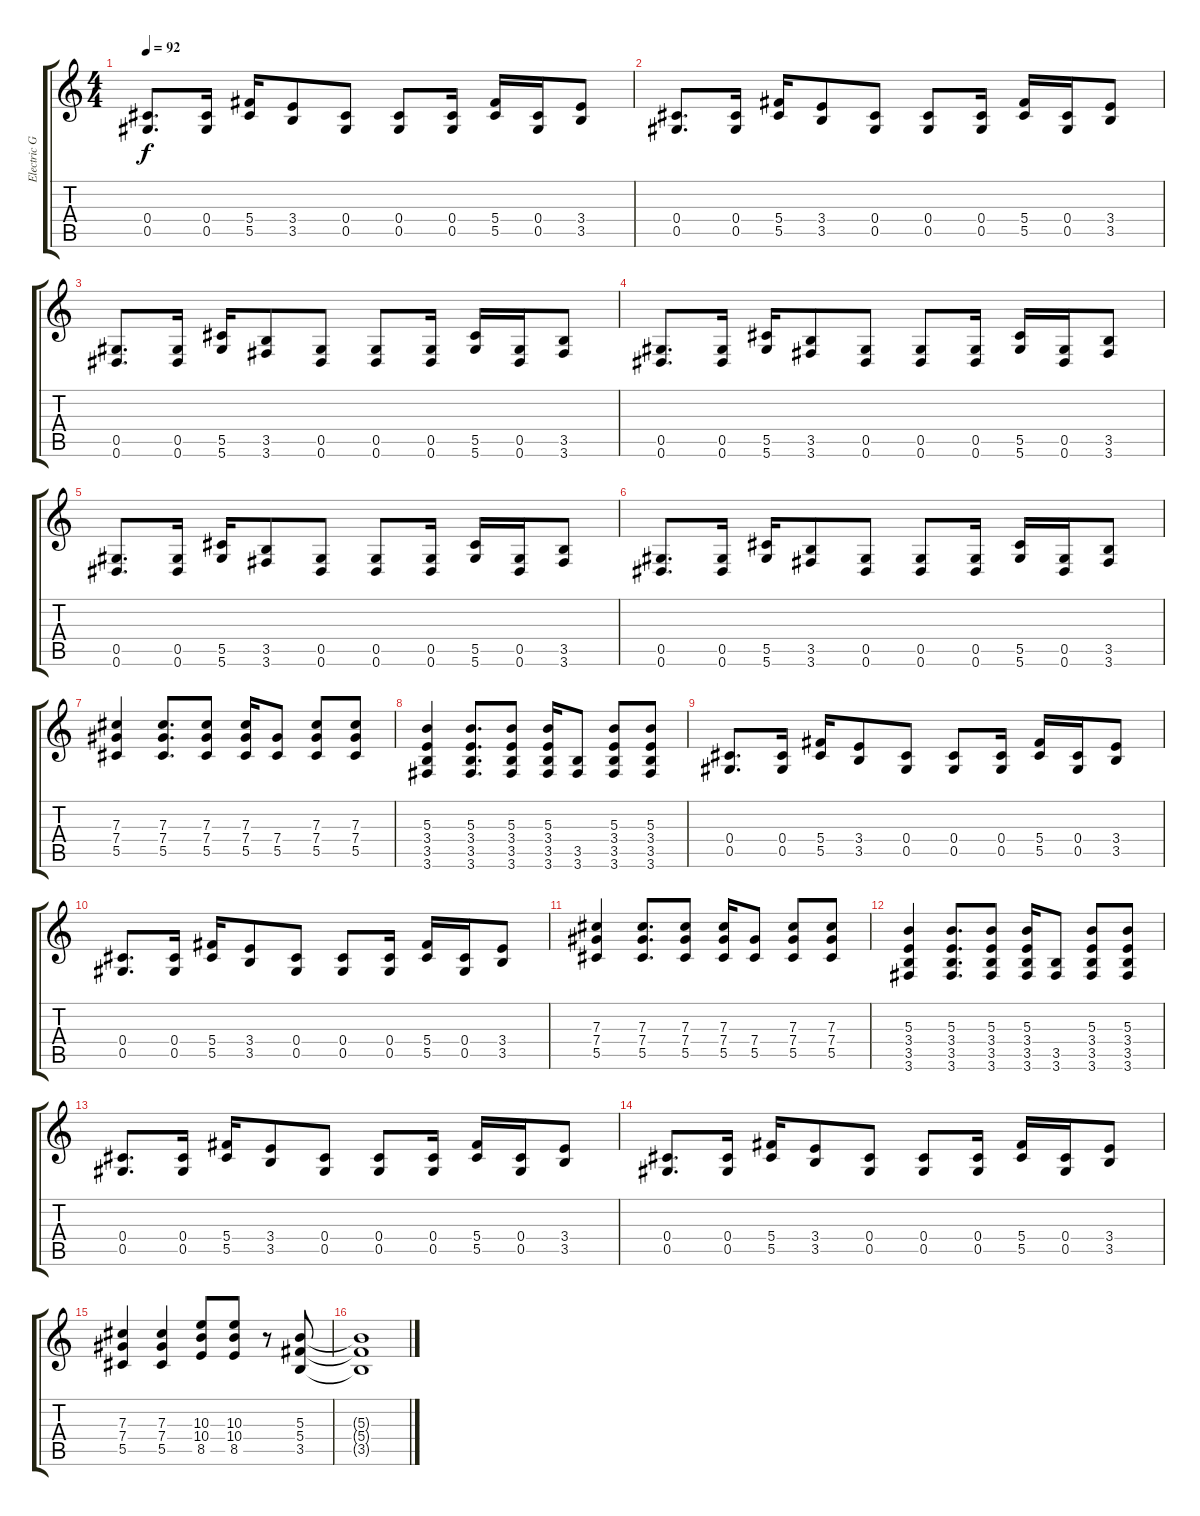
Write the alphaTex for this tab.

\track ("Electric Guitar" "Electric G") {instrument overdrivenguitar}
\staff {score tabs}
\tuning (Eb4 Bb3 Gb3 Db3 Ab2 Eb2) {hide}
\ts (4 4)
\tempo 92
\clef g2
\ks c
(0.4 0.5).8{d dy f} (0.4 0.5).16 (5.4 5.5).16 (3.4 3.5).8 (0.4 0.5).8 (0.4 0.5).8 (0.4 0.5).16 (5.4 5.5).16 (0.4 0.5).16 (3.4 3.5).8 |
(0.4 0.5).8{d} (0.4 0.5).16 (5.4 5.5).16 (3.4 3.5).8 (0.4 0.5).8 (0.4 0.5).8 (0.4 0.5).16 (5.4 5.5).16 (0.4 0.5).16 (3.4 3.5).8 |
(0.5 0.6).8{d} (0.5 0.6).16 (5.5 5.6).16 (3.5 3.6).8 (0.5 0.6).8 (0.5 0.6).8 (0.5 0.6).16 (5.5 5.6).16 (0.5 0.6).16 (3.5 3.6).8 |
(0.5 0.6).8{d} (0.5 0.6).16 (5.5 5.6).16 (3.5 3.6).8 (0.5 0.6).8 (0.5 0.6).8 (0.5 0.6).16 (5.5 5.6).16 (0.5 0.6).16 (3.5 3.6).8 |
(0.5 0.6).8{d} (0.5 0.6).16 (5.5 5.6).16 (3.5 3.6).8 (0.5 0.6).8 (0.5 0.6).8 (0.5 0.6).16 (5.5 5.6).16 (0.5 0.6).16 (3.5 3.6).8 |
(0.5 0.6).8{d} (0.5 0.6).16 (5.5 5.6).16 (3.5 3.6).8 (0.5 0.6).8 (0.5 0.6).8 (0.5 0.6).16 (5.5 5.6).16 (0.5 0.6).16 (3.5 3.6).8 |
(7.3 7.4 5.5).4 (7.3 7.4 5.5).8{d} (7.3 7.4 5.5).8 (7.3 7.4 5.5).16 (7.4 5.5).8 (7.3 7.4 5.5).8 (7.3 7.4 5.5).8 |
(5.3 3.4 3.5 3.6).4 (5.3 3.4 3.5 3.6).8{d} (5.3 3.4 3.5 3.6).8 (5.3 3.4 3.5 3.6).16 (3.5 3.6).8 (5.3 3.4 3.5 3.6).8 (5.3 3.4 3.5 3.6).8 |
(0.4 0.5).8{d} (0.4 0.5).16 (5.4 5.5).16 (3.4 3.5).8 (0.4 0.5).8 (0.4 0.5).8 (0.4 0.5).16 (5.4 5.5).16 (0.4 0.5).16 (3.4 3.5).8 |
(0.4 0.5).8{d} (0.4 0.5).16 (5.4 5.5).16 (3.4 3.5).8 (0.4 0.5).8 (0.4 0.5).8 (0.4 0.5).16 (5.4 5.5).16 (0.4 0.5).16 (3.4 3.5).8 |
(7.3 7.4 5.5).4 (7.3 7.4 5.5).8{d} (7.3 7.4 5.5).8 (7.3 7.4 5.5).16 (7.4 5.5).8 (7.3 7.4 5.5).8 (7.3 7.4 5.5).8 |
(5.3 3.4 3.5 3.6).4 (5.3 3.4 3.5 3.6).8{d} (5.3 3.4 3.5 3.6).8 (5.3 3.4 3.5 3.6).16 (3.5 3.6).8 (5.3 3.4 3.5 3.6).8 (5.3 3.4 3.5 3.6).8 |
(0.4 0.5).8{d} (0.4 0.5).16 (5.4 5.5).16 (3.4 3.5).8 (0.4 0.5).8 (0.4 0.5).8 (0.4 0.5).16 (5.4 5.5).16 (0.4 0.5).16 (3.4 3.5).8 |
(0.4 0.5).8{d} (0.4 0.5).16 (5.4 5.5).16 (3.4 3.5).8 (0.4 0.5).8 (0.4 0.5).8 (0.4 0.5).16 (5.4 5.5).16 (0.4 0.5).16 (3.4 3.5).8 |
(7.3 7.4 5.5).4 (7.3 7.4 5.5).4 (10.3 10.4 8.5).8 (10.3 10.4 8.5).8 r.8 (5.3 5.4 3.5).8 |
(5.3{t} 5.4{t} 3.5{t}).1
